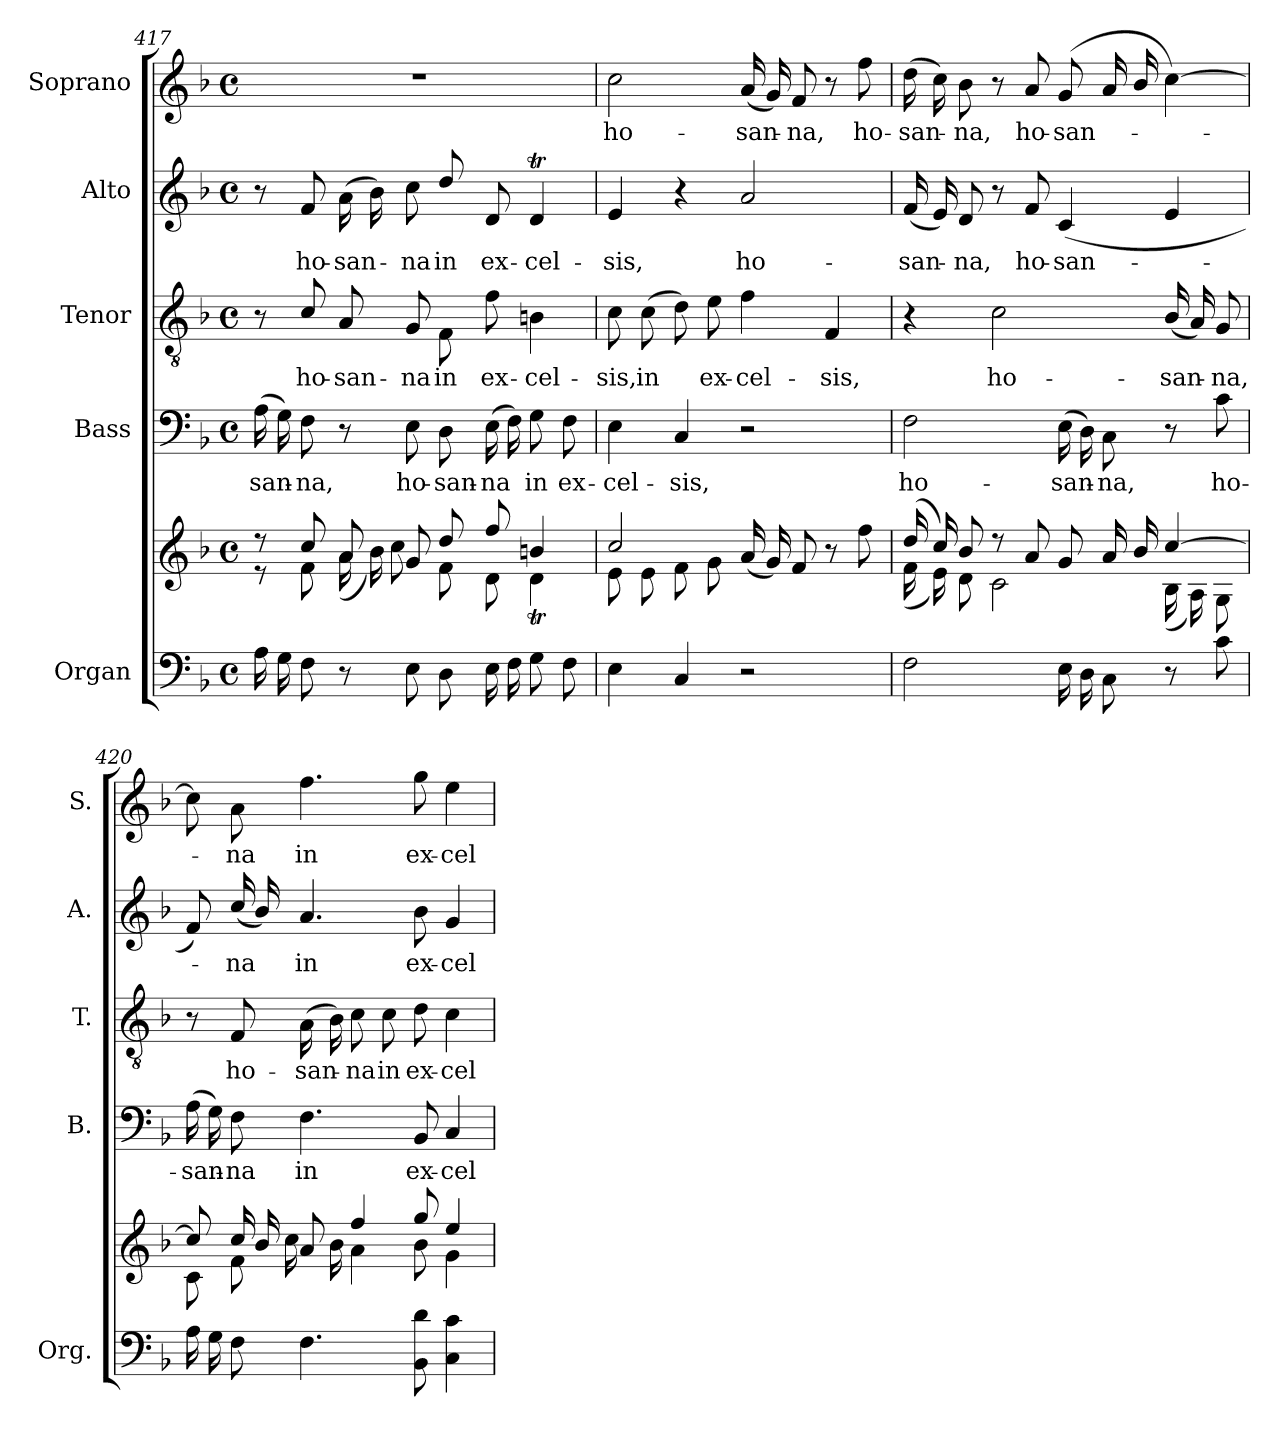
**kern	**kern	**kern	**text	**kern	**text	**kern	**text	**kern	**text
*part5	*part5	*part4	*part4	*part3	*part3	*part2	*part2	*part1	*part1
*staff6	*staff5	*staff4	*staff4	*staff3	*staff3	*staff2	*staff2	*staff1	*staff1
*I"Organ	*	*I"Bass	*	*I"Tenor	*	*I"Alto	*	*I"Soprano	*
*I'Org.	*	*I'B.	*	*I'T.	*	*I'A.	*	*I'S.	*
*clefF4	*clefG2	*clefF4	*	*clefGv2	*	*clefG2	*	*clefG2	*
*	*	*	*	*ITrd7c12	*	*	*	*	*
*k[b-]	*k[b-]	*k[b-]	*	*k[b-]	*	*k[b-]	*	*k[b-]	*
*F:	*F:	*F:	*	*F:	*	*F:	*	*F:	*
*M4/4	*M4/4	*M4/4	*	*M4/4	*	*M4/4	*	*M4/4	*
*met(c)	*met(c)	*met(c)	*	*met(c)	*	*met(c)	*	*met(c)	*
=417	=417	=417	=417	=417	=417	=417	=417	=417	=417
*	*^	*	*	*	*	*	*	*	*
!	!	!	!	!LO:LY:b:color=#000000	!	!	!	!	!	!
16Ai\	8r	8r	(16Ai\	-san-	8r	.	8r	.	1r	.
16Gi\	.	.	16Gi\)	.	.	.	.	.	.	.
!	!	!	!	!LO:LY:b:color=#000000	!	!	!	!	!	!
!	!	!	!	!	!	!LO:LY:b:color=#000000	!	!	!	!
!	!	!	!	!	!	!	!	!LO:LY:b:color=#000000	!	!
8Fi\	8cci/	8fi\	8Fi\	-na,	8Ci/	ho-	8fi/	ho-	.	.
!	!	!	!	!	!	!LO:LY:b:color=#000000	!	!	!	!
!	!	!	!	!	!	!	!	!LO:LY:b:color=#000000	!	!
8r	8ai/	(16ai\	8r	.	8AAi/	-san-	(16ai\	-san-	.	.
.	.	16b-i\)	.	.	.	.	16b-i\)	.	.	.
!	!	!	!	!LO:LY:b:color=#000000	!	!	!	!	!	!
!	!	!	!	!	!	!LO:LY:b:color=#000000	!	!	!	!
!	!	!	!	!	!	!	!	!LO:LY:b:color=#000000	!	!
8Ei\	8gi/	8cci\	8Ei\	ho-	8GGi/	-na	8cci\	-na	.	.
!	!	!	!	!LO:LY:b:color=#000000	!	!	!	!	!	!
!	!	!	!	!	!	!LO:LY:b:color=#000000	!	!	!	!
!	!	!	!	!	!	!	!	!LO:LY:b:color=#000000	!	!
8Di\	8ddi/	8fi\	8Di\	-san-	8FFi\	in	8ddi/	in	.	.
!	!	!	!	!LO:LY:b:color=#000000	!	!	!	!	!	!
!	!	!	!	!	!	!LO:LY:b:color=#000000	!	!	!	!
!	!	!	!	!	!	!	!	!LO:LY:b:color=#000000	!	!
16Ei\	8ffi/	8di\	(16Ei\	-na	8Fi\	ex-	8di/	ex-	.	.
16Fi\	.	.	16Fi\)	.	.	.	.	.	.	.
!	!	!	!	!LO:LY:b:color=#000000	!	!	!	!	!	!
!	!	!	!	!	!	!LO:LY:b:color=#000000	!	!	!	!
!	!	!	!	!	!	!	!	!LO:LY:b:color=#000000	!	!
8Gi\	4bni/	4dTi\	8Gi\	in	4BBni\	-cel-	4dTi/	-cel-	.	.
!	!	!	!	!LO:LY:b:color=#000000	!	!	!	!	!	!
8Fi\	.	.	8Fi\	ex-	.	.	.	.	.	.
!!LO:PB:g=z
=418	=418	=418	=418	=418	=418	=418	=418	=418	=418	=418
!	!	!	!	!LO:LY:b:color=#000000	!	!	!	!	!	!
!	!	!	!	!	!	!LO:LY:b:color=#000000	!	!	!	!
!	!	!	!	!	!	!	!	!LO:LY:b:color=#000000	!	!
!	!	!	!	!	!	!	!	!	!	!LO:LY:b:color=#000000
4Ei\	2cci/	8ei\	4Ei\	-cel-	8Ci\	-sis,	4ei/	-sis,	2cci\	ho-
!	!	!	!	!	!	!LO:LY:b:color=#000000	!	!	!	!
.	.	8ei\	.	.	(8Ci\	in	.	.	.	.
!	!	!	!	!LO:LY:b:color=#000000	!	!	!	!	!	!
4Ci/	.	8fi\	4Ci/	-sis,	8Di\)	.	4r	.	.	.
!	!	!	!	!	!	!LO:LY:b:color=#000000	!	!	!	!
.	.	8gi\	.	.	8Ei\	ex-	.	.	.	.
!	!	!	!	!	!	!LO:LY:b:color=#000000	!	!	!	!
!	!	!	!	!	!	!	!	!LO:LY:b:color=#000000	!	!
!	!	!	!	!	!	!	!	!	!	!LO:LY:b:color=#000000
2r	(16ai/	2ryy	2r	.	4Fi\	-cel-	2ai/	ho-	(16ai/	-san-
.	16gi/)	.	.	.	.	.	.	.	16gi/)	.
!	!	!	!	!	!	!	!	!	!	!LO:LY:b:color=#000000
.	8fi/	.	.	.	.	.	.	.	8fi/	-na,
!	!	!	!	!	!	!LO:LY:b:color=#000000	!	!	!	!
.	8r	.	.	.	4FFi/	-sis,	.	.	8r	.
!	!	!	!	!	!	!	!	!	!	!LO:LY:b:color=#000000
.	8ffi\	.	.	.	.	.	.	.	8ffi\	ho-
=419	=419	=419	=419	=419	=419	=419	=419	=419	=419	=419
!	!	!	!	!LO:LY:b:color=#000000	!	!	!	!	!	!
!	!	!	!	!	!	!	!	!LO:LY:b:color=#000000	!	!
!	!	!	!	!	!	!	!	!	!	!LO:LY:b:color=#000000
2Fi\	(16ddi/	(16fi\	2Fi\	ho-	4r	.	(16fi/	-san-	(16ddi\	-san-
.	16cci/)	16ei\)	.	.	.	.	16ei/)	.	16cci\)	.
!	!	!	!	!	!	!	!	!LO:LY:b:color=#000000	!	!
!	!	!	!	!	!	!	!	!	!	!LO:LY:b:color=#000000
.	8b-i/	8di\	.	.	.	.	8di/	-na,	8b-i\	-na,
!	!	!	!	!	!	!LO:LY:b:color=#000000	!	!	!	!
.	8r	2ci\	.	.	2Ci\	ho-	8r	.	8r	.
!	!	!	!	!	!	!	!	!LO:LY:b:color=#000000	!	!
!	!	!	!	!	!	!	!	!	!	!LO:LY:b:color=#000000
.	8ai/	.	.	.	.	.	8fi/	ho-	8ai/	ho-
!	!	!	!	!LO:LY:b:color=#000000	!	!	!	!	!	!
!	!	!	!	!	!	!	!	!LO:LY:b:color=#000000	!	!
!	!	!	!	!	!	!	!	!	!	!LO:LY:b:color=#000000
16Ei\	8gi/	.	(16Ei\	-san-	.	.	(4ci/	-san-	(8gi/	-san-
16Di\	.	.	16Di\)	.	.	.	.	.	.	.
!	!	!	!	!LO:LY:b:color=#000000	!	!	!	!	!	!
8Ci\	16ai/	.	8Ci\	-na,	.	.	.	.	16ai/	.
.	16b-i/	.	.	.	.	.	.	.	16b-i/	.
!	!	!	!	!	!	!LO:LY:b:color=#000000	!	!	!	!
8r	[4cci/	(16B-i\	8r	.	(16BB-i/	-san-	4ei/	.	[4cci\)	.
.	.	16Ai\)	.	.	16AAi/)	.	.	.	.	.
!	!	!	!	!LO:LY:b:color=#000000	!	!	!	!	!	!
!	!	!	!	!	!	!LO:LY:b:color=#000000	!	!	!	!
8ci\	.	8Gi\	8ci\	ho-	8GGi/	-na,	.	.	.	.
=420	=420	=420	=420	=420	=420	=420	=420	=420	=420	=420
!	!	!	!	!LO:LY:b:color=#000000	!	!	!	!	!	!
16Ai\	8cci/]	8ci\	(16Ai\	-san-	8r	.	8fi/)	.	8cci\]	.
16Gi\	.	.	16Gi\)	.	.	.	.	.	.	.
!	!	!	!	!LO:LY:b:color=#000000	!	!	!	!	!	!
!	!	!	!	!	!	!LO:LY:b:color=#000000	!	!	!	!
!	!	!	!	!	!	!	!	!LO:LY:b:color=#000000	!	!
!	!	!	!	!	!	!	!	!	!	!LO:LY:b:color=#000000
8Fi\	16cci/	8fi\	8Fi\	-na	8FFi/	ho-	(16cci/	-na	8ai\	-na
.	16b-i/	.	.	.	.	.	16b-i/)	.	.	.
!	!	!	!	!LO:LY:b:color=#000000	!	!	!	!	!	!
!	!	!	!	!	!	!LO:LY:b:color=#000000	!	!	!	!
!	!	!	!	!	!	!	!	!LO:LY:b:color=#000000	!	!
!	!	!	!	!	!	!	!	!	!	!LO:LY:b:color=#000000
4.Fi\	8ai/	16cci\	4.Fi\	in	(16AAi\	-san-	4.ai/	in	4.ffi\	in
.	.	16b-i\	.	.	16BB-i\)	.	.	.	.	.
!	!	!	!	!	!	!LO:LY:b:color=#000000	!	!	!	!
.	4ffi/	4ai\	.	.	8Ci\	-na	.	.	.	.
!	!	!	!	!	!	!LO:LY:b:color=#000000	!	!	!	!
.	.	.	.	.	8Ci\	in	.	.	.	.
!	!	!	!	!LO:LY:b:color=#000000	!	!	!	!	!	!
!	!	!	!	!	!	!LO:LY:b:color=#000000	!	!	!	!
!	!	!	!	!	!	!	!	!LO:LY:b:color=#000000	!	!
!	!	!	!	!	!	!	!	!	!	!LO:LY:b:color=#000000
8BB-i\ 8di	8ggi/	8b-i\	8BB-i/	ex-	8Di\	ex-	8b-i\	ex-	8ggi\	ex-
!	!	!	!	!LO:LY:b:color=#000000	!	!	!	!	!	!
!	!	!	!	!	!	!LO:LY:b:color=#000000	!	!	!	!
!	!	!	!	!	!	!	!	!LO:LY:b:color=#000000	!	!
!	!	!	!	!	!	!	!	!	!	!LO:LY:b:color=#000000
4Ci\ 4ci	4eei/	4gi\	4Ci/	-cel-	4Ci\	-cel-	4gi/	-cel-	4eei\	-cel-
*	*v	*v	*	*	*	*	*	*	*	*
=	=	=	=	=	=	=	=	=	=
*-	*-	*-	*-	*-	*-	*-	*-	*-	*-
